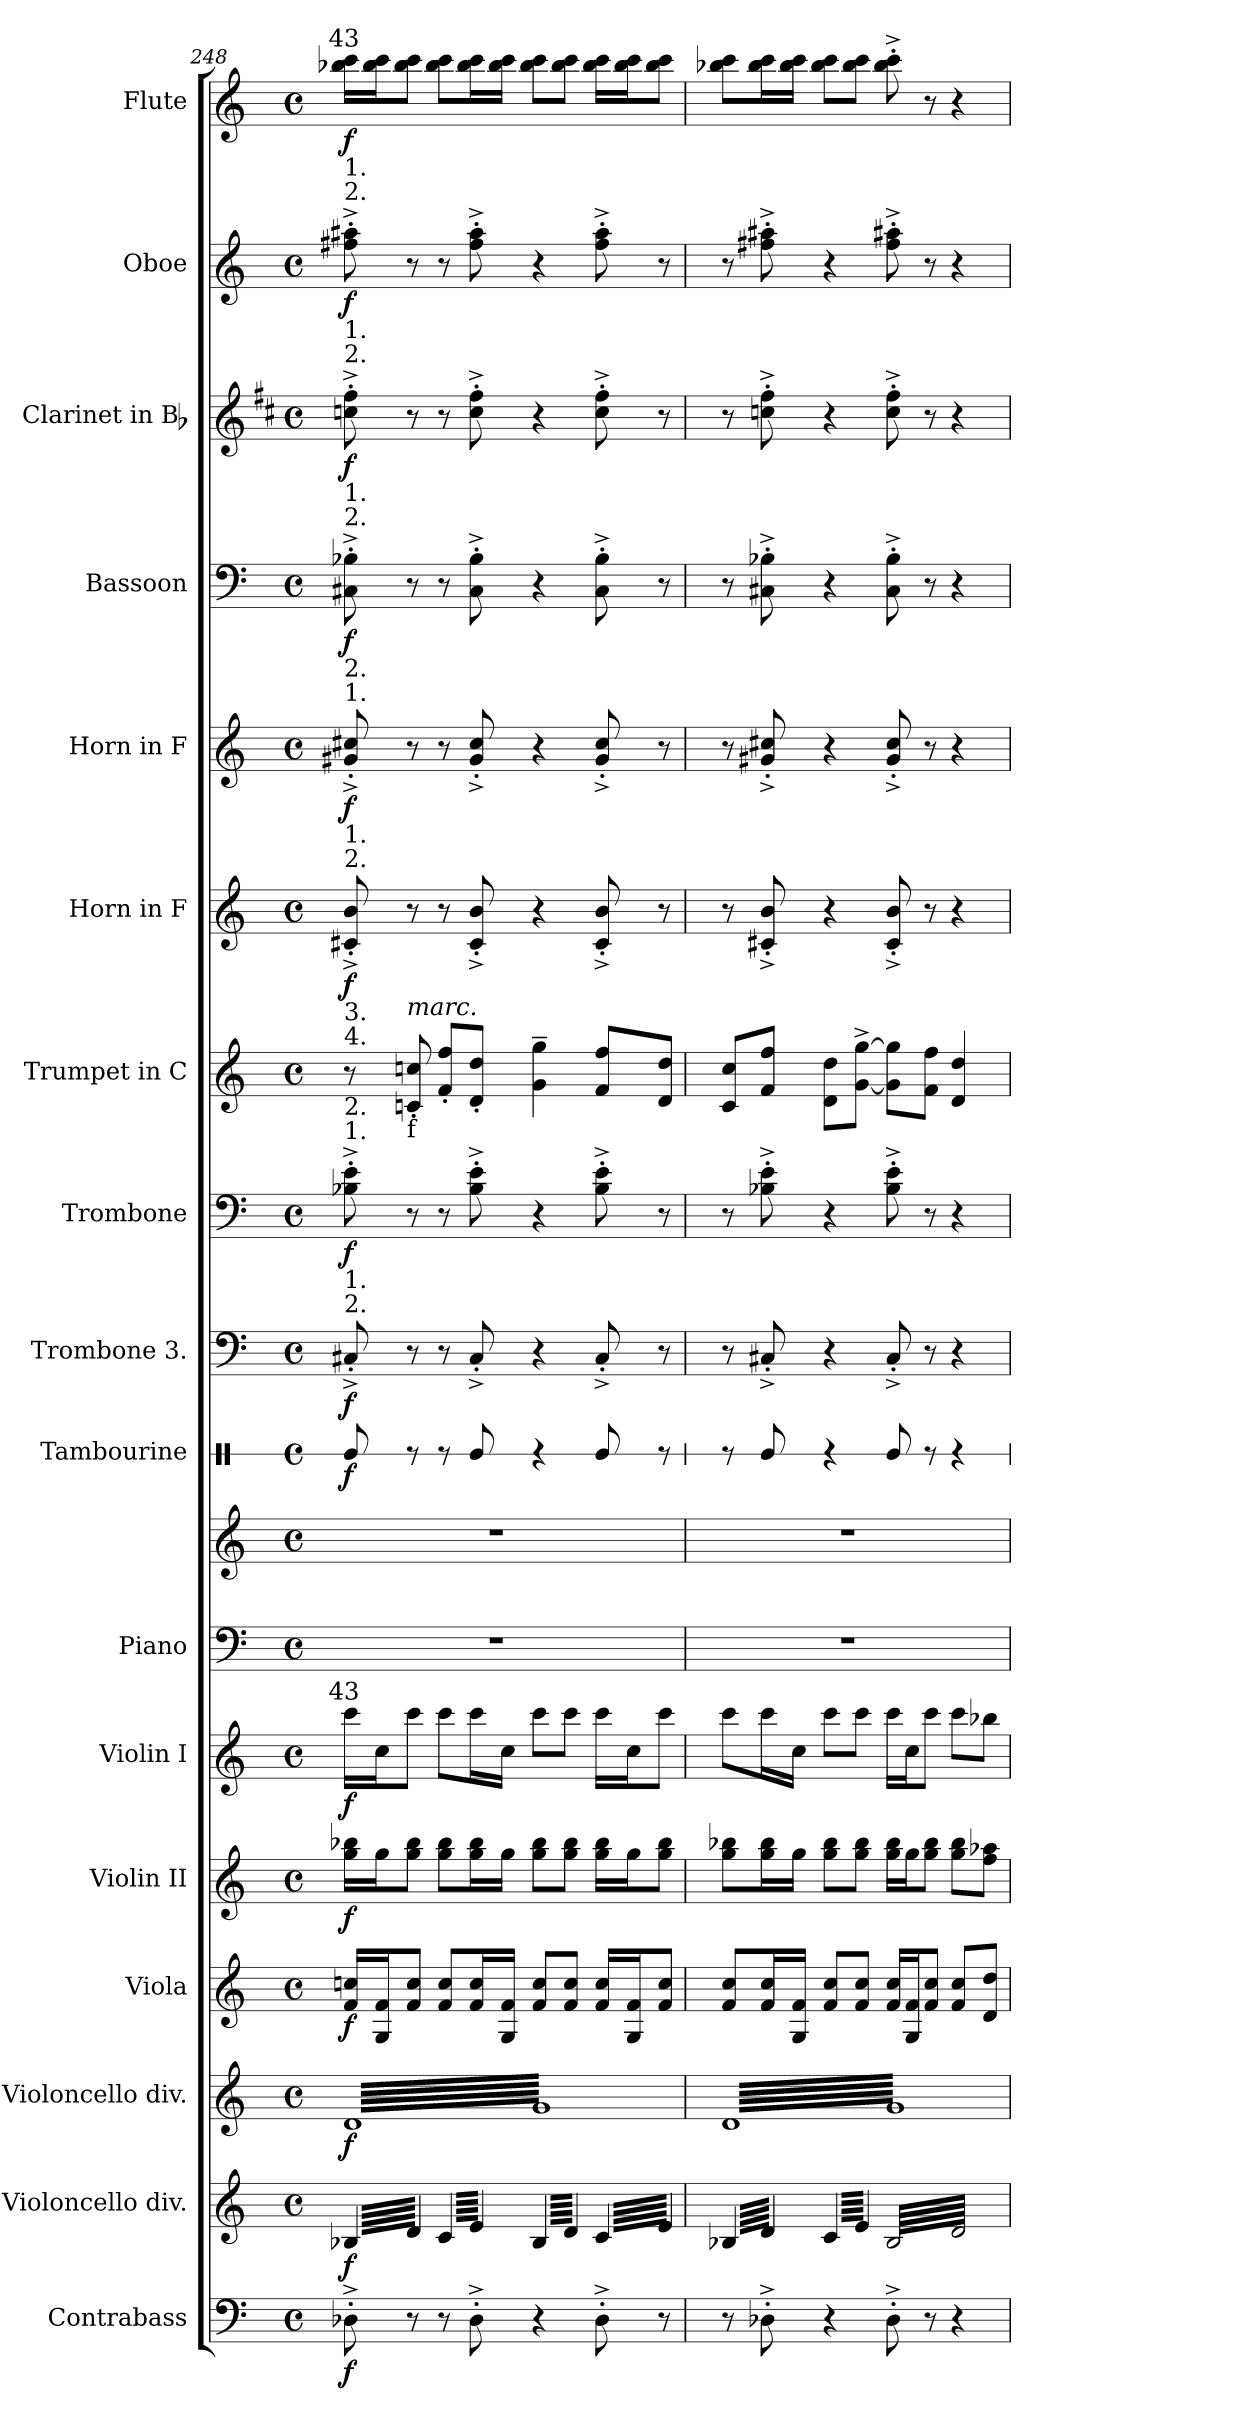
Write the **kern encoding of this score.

**kern	**dynam	**kern	**dynam	**kern	**dynam	**kern	**dynam	**kern	**dynam	**kern	**dynam	**kern	**kern	**kern	**dynam	**kern	**dynam	**kern	**dynam	**kern	**kern	**dynam	**kern	**dynam	**kern	**dynam	**kern	**dynam	**kern	**dynam	**kern	**dynam
*part17	*part17	*part16	*part16	*part15	*part15	*part14	*part14	*part13	*part13	*part12	*part12	*part11	*part11	*part10	*part10	*part9	*part9	*part8	*part8	*part7	*part6	*part6	*part5	*part5	*part4	*part4	*part3	*part3	*part2	*part2	*part1	*part1
*staff18	*staff18	*staff17	*staff17	*staff16	*staff16	*staff15	*staff15	*staff14	*staff14	*staff13	*staff13	*staff12	*staff11	*staff10	*staff10	*staff9	*staff9	*staff8	*staff8	*staff7	*staff6	*staff6	*staff5	*staff5	*staff4	*staff4	*staff3	*staff3	*staff2	*staff2	*staff1	*staff1
*I"Contrabass	*	*I"Violoncello div.	*	*I"Violoncello div.	*	*I"Viola	*	*I"Violin II	*	*I"Violin I	*	*I"Piano	*	*I"Tambourine	*	*I"Trombone 3.	*	*I"Trombone	*	*I"Trumpet in C	*I"Horn in F	*	*I"Horn in F	*	*I"Bassoon	*	*I"Clarinet in Bb	*	*I"Oboe	*	*I"Flute	*
*I'Cb.	*	*I'Vc.	*	*I'Vc.	*	*I'Vla.	*	*I'Vln. II	*	*I'Vln. I	*	*I'Pno.	*	*I'Tamb.	*	*I'Tbn.	*	*I'Tbn.	*	*	*I'Hn.	*	*I'Hn.	*	*I'Bsn.	*	*I'Cl.	*	*I'Ob.	*	*I'Fl.	*
!!LO:PB:g=z
*	*	*	*	*	*	*	*	*	*	*	*	*	*	*stria1	*	*	*	*	*	*	*	*	*	*	*	*	*	*	*	*	*	*
*clefF4	*	*clefG2	*	*clefG2	*	*clefG2	*	*clefG2	*	*clefG2	*	*clefF4	*clefG2	*clefX	*	*clefF4	*	*clefF4	*	*clefG2	*clefG2	*	*clefG2	*	*clefF4	*	*clefG2	*	*clefG2	*	*clefG2	*
*ITrd7c12	*	*	*	*	*	*	*	*	*	*	*	*	*	*	*	*	*	*	*	*	*ITrd4c7	*	*ITrd4c7	*	*	*	*ITrd1c2	*	*	*	*	*
*k[]	*	*k[]	*	*k[]	*	*k[]	*	*k[]	*	*k[]	*	*k[]	*k[]	*k[]	*	*k[]	*	*k[]	*	*k[]	*k[b-]	*	*k[b-]	*	*k[]	*	*k[]	*	*k[]	*	*k[]	*
*C:	*	*C:	*	*C:	*	*C:	*	*C:	*	*C:	*	*C:	*C:	*C:	*	*C:	*	*C:	*	*C:	*F:	*	*F:	*	*C:	*	*C:	*	*C:	*	*C:	*
*M4/4	*	*M4/4	*	*M4/4	*	*M4/4	*	*M4/4	*	*M4/4	*	*M4/4	*M4/4	*M4/4	*	*M4/4	*	*M4/4	*	*M4/4	*M4/4	*	*M4/4	*	*M4/4	*	*M4/4	*	*M4/4	*	*M4/4	*
*met(c)	*	*met(c)	*	*met(c)	*	*met(c)	*	*met(c)	*	*met(c)	*	*met(c)	*met(c)	*met(c)	*	*met(c)	*	*met(c)	*	*met(c)	*met(c)	*	*met(c)	*	*met(c)	*	*met(c)	*	*met(c)	*	*met(c)	*
*MM130	*	*MM130	*	*MM130	*	*MM130	*	*MM130	*	*MM130	*	*MM130	*MM130	*MM130	*	*MM130	*	*MM130	*	*MM130	*MM130	*	*MM130	*	*MM130	*	*MM130	*	*MM130	*	*MM130	*
=248	=248	=248	=248	=248	=248	=248	=248	=248	=248	=248	=248	=248	=248	=248	=248	=248	=248	=248	=248	=248	=248	=248	=248	=248	=248	=248	=248	=248	=248	=248	=248	=248
!	!	!	!	!	!	!	!	!	!	!	!	!	!	!	!	!	!	!	!	!	!	!	!	!	!	!	!	!	!	!	!LO:TX:b:t=1.	!
!	!	!	!	!	!	!	!	!	!	!	!	!	!	!	!	!	!	!	!	!	!	!	!	!	!	!	!	!	!	!	!LO:TX:b:t=2.	!
!	!	!	!	!	!	!	!	!	!	!	!	!	!	!	!	!	!	!	!	!	!	!	!	!	!	!	!	!	!	!	!LO:TX:a:cj:t=43	!
!	!	!	!	!	!	!	!	!	!	!	!	!	!	!	!	!	!	!	!	!	!	!	!	!	!	!	!	!	!LO:TX:b:t=1.	!	!	!
!	!	!	!	!	!	!	!	!	!	!	!	!	!	!	!	!	!	!	!	!	!	!	!	!	!	!	!	!	!LO:TX:b:t=2.	!	!	!
!	!	!	!	!	!	!	!	!	!	!	!	!	!	!	!	!	!	!	!	!	!	!	!	!	!	!	!LO:TX:b:t=1.	!	!	!	!	!
!	!	!	!	!	!	!	!	!	!	!	!	!	!	!	!	!	!	!	!	!	!	!	!	!	!	!	!LO:TX:b:t=2.	!	!	!	!	!
!	!	!	!	!	!	!	!	!	!	!	!	!	!	!	!	!	!	!	!	!	!	!	!	!	!LO:TX:b:t=2.	!	!	!	!	!	!	!
!	!	!	!	!	!	!	!	!	!	!	!	!	!	!	!	!	!	!	!	!	!	!	!	!	!LO:TX:b:t=1.	!	!	!	!	!	!	!
!	!	!	!	!	!	!	!	!	!	!	!	!	!	!	!	!	!	!	!	!	!	!	!LO:TX:b:t=1.	!	!	!	!	!	!	!	!	!
!	!	!	!	!	!	!	!	!	!	!	!	!	!	!	!	!	!	!	!	!	!	!	!LO:TX:b:t=2.	!	!	!	!	!	!	!	!	!
!	!	!	!	!	!	!	!	!	!	!	!	!	!	!	!	!	!	!	!	!	!LO:TX:b:t=3.	!	!	!	!	!	!	!	!	!	!	!
!	!	!	!	!	!	!	!	!	!	!	!	!	!	!	!	!	!	!	!	!	!LO:TX:b:t=4.	!	!	!	!	!	!	!	!	!	!	!
!	!	!	!	!	!	!	!	!	!	!	!	!	!	!	!	!	!	!	!	!LO:TX:b:t=2.	!	!	!	!	!	!	!	!	!	!	!	!
!	!	!	!	!	!	!	!	!	!	!	!	!	!	!	!	!	!	!	!	!LO:TX:b:t=1.	!	!	!	!	!	!	!	!	!	!	!	!
!	!	!	!	!	!	!	!	!	!	!	!	!	!	!	!	!	!	!LO:TX:b:t=1.	!	!	!	!	!	!	!	!	!	!	!	!	!	!
!	!	!	!	!	!	!	!	!	!	!	!	!	!	!	!	!	!	!LO:TX:b:t=2.	!	!	!	!	!	!	!	!	!	!	!	!	!	!
!	!	!	!	!	!	!	!	!	!	!LO:TX:a:cj:t=43	!	!	!	!	!	!	!	!	!	!	!	!	!	!	!	!	!	!	!	!	!	!
*	*	*tremolo	*	*	*	*	*	*	*	*	*	*	*	*	*	*	*	*	*	*	*	*	*	*	*	*	*	*	*	*	*	*
*	*	*	*	*tremolo	*	*	*	*	*	*	*	*	*	*	*	*	*	*	*	*	*	*	*	*	*	*	*	*	*	*	*	*
8DD-X'^i\	f	(64B-Xi/LLLL	f	(64diLLLL	f	16fi/ 16ccniLL	f	16ggi\ 16bb-XiLL	f	16ccci\LL	f	1r	1r	8Rei/	f	8C#X'^i/	f	8B-Xi\'^ 8ei'^	f	8r	8F#Xi/'^ 8ei'^	f	8c#Xi/'^ 8f#Xi'^	f	8C#Xi\'^ 8B-Xi'^	f	8b-Xi\'^ 8eei'^	f	8ff#Xi\'^ 8aa#Xi'^	f	16bb-Xi\ 16ccciLL	f
.	.	64di/)	.	64gi)	.	.	.	.	.	.	.	.	.	.	.	.	.	.	.	.	.	.	.	.	.	.	.	.	.	.	.	.
.	.	64B-Xi/	.	64di	.	.	.	.	.	.	.	.	.	.	.	.	.	.	.	.	.	.	.	.	.	.	.	.	.	.	.	.
.	.	64di/)	.	64gi)	.	.	.	.	.	.	.	.	.	.	.	.	.	.	.	.	.	.	.	.	.	.	.	.	.	.	.	.
.	.	64B-Xi/	.	64di	.	16Gi/ 16fiJ	.	16ggi\J	.	16cci\J	.	.	.	.	.	.	.	.	.	.	.	.	.	.	.	.	.	.	.	.	16bb-i\ 16ccciJ	.
.	.	64di/)	.	64gi)	.	.	.	.	.	.	.	.	.	.	.	.	.	.	.	.	.	.	.	.	.	.	.	.	.	.	.	.
.	.	64B-Xi/	.	64di	.	.	.	.	.	.	.	.	.	.	.	.	.	.	.	.	.	.	.	.	.	.	.	.	.	.	.	.
.	.	64di/)	.	64gi)	.	.	.	.	.	.	.	.	.	.	.	.	.	.	.	.	.	.	.	.	.	.	.	.	.	.	.	.
!	!	!	!	!	!	!	!	!	!	!	!	!	!	!	!	!	!	!	!	!LO:TX:b:t=f	!	!	!	!	!	!	!	!	!	!	!	!
!	!	!	!	!	!	!	!	!	!	!	!	!	!	!	!	!	!	!	!	!LO:TX:i:t=marc.	!	!	!	!	!	!	!	!	!	!	!	!
8r	.	64B-Xi/	.	64di	.	8fi/ 8cciJ	.	8ggi\ 8bb-iJ	.	8ccci\J	.	.	.	8r	.	8r	.	8r	.	8cni/' 8ccni'	8r	.	8r	.	8r	.	8r	.	8r	.	8bb-i\ 8ccciJ	.
.	.	64di/)	.	64gi)	.	.	.	.	.	.	.	.	.	.	.	.	.	.	.	.	.	.	.	.	.	.	.	.	.	.	.	.
.	.	64B-Xi/	.	64di	.	.	.	.	.	.	.	.	.	.	.	.	.	.	.	.	.	.	.	.	.	.	.	.	.	.	.	.
.	.	64di/)	.	64gi)	.	.	.	.	.	.	.	.	.	.	.	.	.	.	.	.	.	.	.	.	.	.	.	.	.	.	.	.
.	.	64B-Xi/	.	64di	.	.	.	.	.	.	.	.	.	.	.	.	.	.	.	.	.	.	.	.	.	.	.	.	.	.	.	.
.	.	64di/)	.	64gi)	.	.	.	.	.	.	.	.	.	.	.	.	.	.	.	.	.	.	.	.	.	.	.	.	.	.	.	.
.	.	64B-Xi/	.	64di	.	.	.	.	.	.	.	.	.	.	.	.	.	.	.	.	.	.	.	.	.	.	.	.	.	.	.	.
.	.	64di/)JJJJ	.	64gi)	.	.	.	.	.	.	.	.	.	.	.	.	.	.	.	.	.	.	.	.	.	.	.	.	.	.	.	.
8r	.	(64ci/LLLL	.	64di	.	8fi/ 8cciL	.	8ggi\ 8bb-iL	.	8ccci\L	.	.	.	8r	.	8r	.	8r	.	8fi/' 8ffi'L	8r	.	8r	.	8r	.	8r	.	8r	.	8bb-i\ 8ccciL	.
.	.	64ei/)	.	64gi)	.	.	.	.	.	.	.	.	.	.	.	.	.	.	.	.	.	.	.	.	.	.	.	.	.	.	.	.
.	.	64ci/	.	64di	.	.	.	.	.	.	.	.	.	.	.	.	.	.	.	.	.	.	.	.	.	.	.	.	.	.	.	.
.	.	64ei/)	.	64gi)	.	.	.	.	.	.	.	.	.	.	.	.	.	.	.	.	.	.	.	.	.	.	.	.	.	.	.	.
.	.	64ci/	.	64di	.	.	.	.	.	.	.	.	.	.	.	.	.	.	.	.	.	.	.	.	.	.	.	.	.	.	.	.
.	.	64ei/)	.	64gi)	.	.	.	.	.	.	.	.	.	.	.	.	.	.	.	.	.	.	.	.	.	.	.	.	.	.	.	.
.	.	64ci/	.	64di	.	.	.	.	.	.	.	.	.	.	.	.	.	.	.	.	.	.	.	.	.	.	.	.	.	.	.	.
.	.	64ei/)	.	64gi)	.	.	.	.	.	.	.	.	.	.	.	.	.	.	.	.	.	.	.	.	.	.	.	.	.	.	.	.
8DD-'^i\	.	64ci/	.	64di	.	16fi/ 16cciL	.	16ggi\ 16bb-iL	.	16ccci\L	.	.	.	8Rei/	.	8C#'^i/	.	8B-i\'^ 8ei'^	.	8di/' 8ddi'J	8F#i/'^ 8ei'^	.	8c#i/'^ 8f#i'^	.	8C#i\'^ 8B-i'^	.	8b-i\'^ 8eei'^	.	8ff#i\'^ 8aa#i'^	.	16bb-i\ 16ccciL	.
.	.	64ei/)	.	64gi)	.	.	.	.	.	.	.	.	.	.	.	.	.	.	.	.	.	.	.	.	.	.	.	.	.	.	.	.
.	.	64ci/	.	64di	.	.	.	.	.	.	.	.	.	.	.	.	.	.	.	.	.	.	.	.	.	.	.	.	.	.	.	.
.	.	64ei/)	.	64gi)	.	.	.	.	.	.	.	.	.	.	.	.	.	.	.	.	.	.	.	.	.	.	.	.	.	.	.	.
.	.	64ci/	.	64di	.	16Gi/ 16fiJJ	.	16ggi\JJ	.	16cci\JJ	.	.	.	.	.	.	.	.	.	.	.	.	.	.	.	.	.	.	.	.	16bb-i\ 16ccciJJ	.
.	.	64ei/)	.	64gi)	.	.	.	.	.	.	.	.	.	.	.	.	.	.	.	.	.	.	.	.	.	.	.	.	.	.	.	.
.	.	64ci/	.	64di	.	.	.	.	.	.	.	.	.	.	.	.	.	.	.	.	.	.	.	.	.	.	.	.	.	.	.	.
.	.	64ei/)JJJJ	.	64gi)	.	.	.	.	.	.	.	.	.	.	.	.	.	.	.	.	.	.	.	.	.	.	.	.	.	.	.	.
4r	.	(64B-i/LLLL	.	64di	.	8fi/ 8cciL	.	8ggi\ 8bb-iL	.	8ccci\L	.	.	.	4r	.	4r	.	4r	.	4gi\~ 4ggi~	4r	.	4r	.	4r	.	4r	.	4r	.	8bb-i\ 8ccciL	.
.	.	64di/)	.	64gi)	.	.	.	.	.	.	.	.	.	.	.	.	.	.	.	.	.	.	.	.	.	.	.	.	.	.	.	.
.	.	64B-i/	.	64di	.	.	.	.	.	.	.	.	.	.	.	.	.	.	.	.	.	.	.	.	.	.	.	.	.	.	.	.
.	.	64di/)	.	64gi)	.	.	.	.	.	.	.	.	.	.	.	.	.	.	.	.	.	.	.	.	.	.	.	.	.	.	.	.
.	.	64B-i/	.	64di	.	.	.	.	.	.	.	.	.	.	.	.	.	.	.	.	.	.	.	.	.	.	.	.	.	.	.	.
.	.	64di/)	.	64gi)	.	.	.	.	.	.	.	.	.	.	.	.	.	.	.	.	.	.	.	.	.	.	.	.	.	.	.	.
.	.	64B-i/	.	64di	.	.	.	.	.	.	.	.	.	.	.	.	.	.	.	.	.	.	.	.	.	.	.	.	.	.	.	.
.	.	64di/)	.	64gi)	.	.	.	.	.	.	.	.	.	.	.	.	.	.	.	.	.	.	.	.	.	.	.	.	.	.	.	.
.	.	64B-i/	.	64di	.	8fi/ 8cciJ	.	8ggi\ 8bb-iJ	.	8ccci\J	.	.	.	.	.	.	.	.	.	.	.	.	.	.	.	.	.	.	.	.	8bb-i\ 8ccciJ	.
.	.	64di/)	.	64gi)	.	.	.	.	.	.	.	.	.	.	.	.	.	.	.	.	.	.	.	.	.	.	.	.	.	.	.	.
.	.	64B-i/	.	64di	.	.	.	.	.	.	.	.	.	.	.	.	.	.	.	.	.	.	.	.	.	.	.	.	.	.	.	.
.	.	64di/)	.	64gi)	.	.	.	.	.	.	.	.	.	.	.	.	.	.	.	.	.	.	.	.	.	.	.	.	.	.	.	.
.	.	64B-i/	.	64di	.	.	.	.	.	.	.	.	.	.	.	.	.	.	.	.	.	.	.	.	.	.	.	.	.	.	.	.
.	.	64di/)	.	64gi)	.	.	.	.	.	.	.	.	.	.	.	.	.	.	.	.	.	.	.	.	.	.	.	.	.	.	.	.
.	.	64B-i/	.	64di	.	.	.	.	.	.	.	.	.	.	.	.	.	.	.	.	.	.	.	.	.	.	.	.	.	.	.	.
.	.	64di/)JJJJ	.	64gi)	.	.	.	.	.	.	.	.	.	.	.	.	.	.	.	.	.	.	.	.	.	.	.	.	.	.	.	.
8DD-'^i\	.	(64ci/LLLL	.	64di	.	16fi/ 16cciLL	.	16ggi\ 16bb-iLL	.	16ccci\LL	.	.	.	8Rei/	.	8C#'^i/	.	8B-i\'^ 8ei'^	.	8fi/ 8ffiL	8F#i/'^ 8ei'^	.	8c#i/'^ 8f#i'^	.	8C#i\'^ 8B-i'^	.	8b-i\'^ 8eei'^	.	8ff#i\'^ 8aa#i'^	.	16bb-i\ 16ccciLL	.
.	.	64ei/)	.	64gi)	.	.	.	.	.	.	.	.	.	.	.	.	.	.	.	.	.	.	.	.	.	.	.	.	.	.	.	.
.	.	64ci/	.	64di	.	.	.	.	.	.	.	.	.	.	.	.	.	.	.	.	.	.	.	.	.	.	.	.	.	.	.	.
.	.	64ei/)	.	64gi)	.	.	.	.	.	.	.	.	.	.	.	.	.	.	.	.	.	.	.	.	.	.	.	.	.	.	.	.
.	.	64ci/	.	64di	.	16Gi/ 16fiJ	.	16ggi\J	.	16cci\J	.	.	.	.	.	.	.	.	.	.	.	.	.	.	.	.	.	.	.	.	16bb-i\ 16ccciJ	.
.	.	64ei/)	.	64gi)	.	.	.	.	.	.	.	.	.	.	.	.	.	.	.	.	.	.	.	.	.	.	.	.	.	.	.	.
.	.	64ci/	.	64di	.	.	.	.	.	.	.	.	.	.	.	.	.	.	.	.	.	.	.	.	.	.	.	.	.	.	.	.
.	.	64ei/)	.	64gi)	.	.	.	.	.	.	.	.	.	.	.	.	.	.	.	.	.	.	.	.	.	.	.	.	.	.	.	.
8r	.	64ci/	.	64di	.	8fi/ 8cciJ	.	8ggi\ 8bb-iJ	.	8ccci\J	.	.	.	8r	.	8r	.	8r	.	8di/ 8ddiJ	8r	.	8r	.	8r	.	8r	.	8r	.	8bb-i\ 8ccciJ	.
.	.	64ei/)	.	64gi)	.	.	.	.	.	.	.	.	.	.	.	.	.	.	.	.	.	.	.	.	.	.	.	.	.	.	.	.
.	.	64ci/	.	64di	.	.	.	.	.	.	.	.	.	.	.	.	.	.	.	.	.	.	.	.	.	.	.	.	.	.	.	.
.	.	64ei/)	.	64gi)	.	.	.	.	.	.	.	.	.	.	.	.	.	.	.	.	.	.	.	.	.	.	.	.	.	.	.	.
.	.	64ci/	.	64di	.	.	.	.	.	.	.	.	.	.	.	.	.	.	.	.	.	.	.	.	.	.	.	.	.	.	.	.
.	.	64ei/)	.	64gi)	.	.	.	.	.	.	.	.	.	.	.	.	.	.	.	.	.	.	.	.	.	.	.	.	.	.	.	.
.	.	64ci/	.	64di	.	.	.	.	.	.	.	.	.	.	.	.	.	.	.	.	.	.	.	.	.	.	.	.	.	.	.	.
.	.	64ei/)JJJJ	.	64gi)JJJJ	.	.	.	.	.	.	.	.	.	.	.	.	.	.	.	.	.	.	.	.	.	.	.	.	.	.	.	.
=249	=249	=249	=249	=249	=249	=249	=249	=249	=249	=249	=249	=249	=249	=249	=249	=249	=249	=249	=249	=249	=249	=249	=249	=249	=249	=249	=249	=249	=249	=249	=249	=249
8r	.	(64B-Xi/LLLL	.	(64diLLLL	.	8fi/ 8cciL	.	8ggi\ 8bb-XiL	.	8ccci\L	.	1r	1r	8r	.	8r	.	8r	.	8ci/ 8cciL	8r	.	8r	.	8r	.	8r	.	8r	.	8bb-Xi\ 8ccciL	.
.	.	64di/)	.	64gi)	.	.	.	.	.	.	.	.	.	.	.	.	.	.	.	.	.	.	.	.	.	.	.	.	.	.	.	.
.	.	64B-Xi/	.	64di	.	.	.	.	.	.	.	.	.	.	.	.	.	.	.	.	.	.	.	.	.	.	.	.	.	.	.	.
.	.	64di/)	.	64gi)	.	.	.	.	.	.	.	.	.	.	.	.	.	.	.	.	.	.	.	.	.	.	.	.	.	.	.	.
.	.	64B-Xi/	.	64di	.	.	.	.	.	.	.	.	.	.	.	.	.	.	.	.	.	.	.	.	.	.	.	.	.	.	.	.
.	.	64di/)	.	64gi)	.	.	.	.	.	.	.	.	.	.	.	.	.	.	.	.	.	.	.	.	.	.	.	.	.	.	.	.
.	.	64B-Xi/	.	64di	.	.	.	.	.	.	.	.	.	.	.	.	.	.	.	.	.	.	.	.	.	.	.	.	.	.	.	.
.	.	64di/)	.	64gi)	.	.	.	.	.	.	.	.	.	.	.	.	.	.	.	.	.	.	.	.	.	.	.	.	.	.	.	.
8DD-X'^i\	.	64B-Xi/	.	64di	.	16fi/ 16cciL	.	16ggi\ 16bb-iL	.	16ccci\L	.	.	.	8Rei/	.	8C#X'^i/	.	8B-Xi\'^ 8ei'^	.	8fi/ 8ffiJ	8F#Xi/'^ 8ei'^	.	8c#Xi/'^ 8f#Xi'^	.	8C#Xi\'^ 8B-Xi'^	.	8b-Xi\'^ 8eei'^	.	8ff#Xi\'^ 8aa#Xi'^	.	16bb-i\ 16ccciL	.
.	.	64di/)	.	64gi)	.	.	.	.	.	.	.	.	.	.	.	.	.	.	.	.	.	.	.	.	.	.	.	.	.	.	.	.
.	.	64B-Xi/	.	64di	.	.	.	.	.	.	.	.	.	.	.	.	.	.	.	.	.	.	.	.	.	.	.	.	.	.	.	.
.	.	64di/)	.	64gi)	.	.	.	.	.	.	.	.	.	.	.	.	.	.	.	.	.	.	.	.	.	.	.	.	.	.	.	.
.	.	64B-Xi/	.	64di	.	16Gi/ 16fiJJ	.	16ggi\JJ	.	16cci\JJ	.	.	.	.	.	.	.	.	.	.	.	.	.	.	.	.	.	.	.	.	16bb-i\ 16ccciJJ	.
.	.	64di/)	.	64gi)	.	.	.	.	.	.	.	.	.	.	.	.	.	.	.	.	.	.	.	.	.	.	.	.	.	.	.	.
.	.	64B-Xi/	.	64di	.	.	.	.	.	.	.	.	.	.	.	.	.	.	.	.	.	.	.	.	.	.	.	.	.	.	.	.
.	.	64di/)JJJJ	.	64gi)	.	.	.	.	.	.	.	.	.	.	.	.	.	.	.	.	.	.	.	.	.	.	.	.	.	.	.	.
4r	.	(64ci/LLLL	.	64di	.	8fi/ 8cciL	.	8ggi\ 8bb-iL	.	8ccci\L	.	.	.	4r	.	4r	.	4r	.	8di\ 8ddiL	4r	.	4r	.	4r	.	4r	.	4r	.	8bb-i\ 8ccciL	.
.	.	64ei/)	.	64gi)	.	.	.	.	.	.	.	.	.	.	.	.	.	.	.	.	.	.	.	.	.	.	.	.	.	.	.	.
.	.	64ci/	.	64di	.	.	.	.	.	.	.	.	.	.	.	.	.	.	.	.	.	.	.	.	.	.	.	.	.	.	.	.
.	.	64ei/)	.	64gi)	.	.	.	.	.	.	.	.	.	.	.	.	.	.	.	.	.	.	.	.	.	.	.	.	.	.	.	.
.	.	64ci/	.	64di	.	.	.	.	.	.	.	.	.	.	.	.	.	.	.	.	.	.	.	.	.	.	.	.	.	.	.	.
.	.	64ei/)	.	64gi)	.	.	.	.	.	.	.	.	.	.	.	.	.	.	.	.	.	.	.	.	.	.	.	.	.	.	.	.
.	.	64ci/	.	64di	.	.	.	.	.	.	.	.	.	.	.	.	.	.	.	.	.	.	.	.	.	.	.	.	.	.	.	.
.	.	64ei/)	.	64gi)	.	.	.	.	.	.	.	.	.	.	.	.	.	.	.	.	.	.	.	.	.	.	.	.	.	.	.	.
.	.	64ci/	.	64di	.	8fi/ 8cciJ	.	8ggi\ 8bb-iJ	.	8ccci\J	.	.	.	.	.	.	.	.	.	[<8gi\^ [>8ggi^J	.	.	.	.	.	.	.	.	.	.	8bb-i\ 8ccciJ	.
.	.	64ei/)	.	64gi)	.	.	.	.	.	.	.	.	.	.	.	.	.	.	.	.	.	.	.	.	.	.	.	.	.	.	.	.
.	.	64ci/	.	64di	.	.	.	.	.	.	.	.	.	.	.	.	.	.	.	.	.	.	.	.	.	.	.	.	.	.	.	.
.	.	64ei/)	.	64gi)	.	.	.	.	.	.	.	.	.	.	.	.	.	.	.	.	.	.	.	.	.	.	.	.	.	.	.	.
.	.	64ci/	.	64di	.	.	.	.	.	.	.	.	.	.	.	.	.	.	.	.	.	.	.	.	.	.	.	.	.	.	.	.
.	.	64ei/)	.	64gi)	.	.	.	.	.	.	.	.	.	.	.	.	.	.	.	.	.	.	.	.	.	.	.	.	.	.	.	.
.	.	64ci/	.	64di	.	.	.	.	.	.	.	.	.	.	.	.	.	.	.	.	.	.	.	.	.	.	.	.	.	.	.	.
.	.	64ei/)JJJJ	.	64gi)	.	.	.	.	.	.	.	.	.	.	.	.	.	.	.	.	.	.	.	.	.	.	.	.	.	.	.	.
8DD-'^i\	.	(64B-i/LLLL	.	64di	.	16fi/ 16cciLL	.	16ggi\ 16bb-iLL	.	16ccci\LL	.	.	.	8Rei/	.	8C#'^i/	.	8B-i\'^ 8ei'^	.	8gi\] 8ggi]L	8F#i/'^ 8ei'^	.	8c#i/'^ 8f#i'^	.	8C#i\'^ 8B-i'^	.	8b-i\'^ 8eei'^	.	8ff#i\'^ 8aa#Xi'^	.	8bb-i\'^ 8ccci'^	.
.	.	64di/)	.	64gi)	.	.	.	.	.	.	.	.	.	.	.	.	.	.	.	.	.	.	.	.	.	.	.	.	.	.	.	.
.	.	64B-i/	.	64di	.	.	.	.	.	.	.	.	.	.	.	.	.	.	.	.	.	.	.	.	.	.	.	.	.	.	.	.
.	.	64di/)	.	64gi)	.	.	.	.	.	.	.	.	.	.	.	.	.	.	.	.	.	.	.	.	.	.	.	.	.	.	.	.
.	.	64B-i/	.	64di	.	16Gi/ 16fiJ	.	16ggi\J	.	16cci\J	.	.	.	.	.	.	.	.	.	.	.	.	.	.	.	.	.	.	.	.	.	.
.	.	64di/)	.	64gi)	.	.	.	.	.	.	.	.	.	.	.	.	.	.	.	.	.	.	.	.	.	.	.	.	.	.	.	.
.	.	64B-i/	.	64di	.	.	.	.	.	.	.	.	.	.	.	.	.	.	.	.	.	.	.	.	.	.	.	.	.	.	.	.
.	.	64di/)	.	64gi)	.	.	.	.	.	.	.	.	.	.	.	.	.	.	.	.	.	.	.	.	.	.	.	.	.	.	.	.
8r	.	64B-i/	.	64di	.	8fi/ 8cciJ	.	8ggi\ 8bb-iJ	.	8ccci\J	.	.	.	8r	.	8r	.	8r	.	8fi\ 8ffiJ	8r	.	8r	.	8r	.	8r	.	8r	.	8r	.
.	.	64di/)	.	64gi)	.	.	.	.	.	.	.	.	.	.	.	.	.	.	.	.	.	.	.	.	.	.	.	.	.	.	.	.
.	.	64B-i/	.	64di	.	.	.	.	.	.	.	.	.	.	.	.	.	.	.	.	.	.	.	.	.	.	.	.	.	.	.	.
.	.	64di/)	.	64gi)	.	.	.	.	.	.	.	.	.	.	.	.	.	.	.	.	.	.	.	.	.	.	.	.	.	.	.	.
.	.	64B-i/	.	64di	.	.	.	.	.	.	.	.	.	.	.	.	.	.	.	.	.	.	.	.	.	.	.	.	.	.	.	.
.	.	64di/)	.	64gi)	.	.	.	.	.	.	.	.	.	.	.	.	.	.	.	.	.	.	.	.	.	.	.	.	.	.	.	.
.	.	64B-i/	.	64di	.	.	.	.	.	.	.	.	.	.	.	.	.	.	.	.	.	.	.	.	.	.	.	.	.	.	.	.
.	.	64di/)	.	64gi)	.	.	.	.	.	.	.	.	.	.	.	.	.	.	.	.	.	.	.	.	.	.	.	.	.	.	.	.
4r	.	64B-i/	.	64di	.	8fi/ 8cciL	.	8ggi\ 8bb-iL	.	8ccci\L	.	.	.	4r	.	4r	.	4r	.	4di/ 4ddi	4r	.	4r	.	4r	.	4r	.	4r	.	4r	.
.	.	64di/)	.	64gi)	.	.	.	.	.	.	.	.	.	.	.	.	.	.	.	.	.	.	.	.	.	.	.	.	.	.	.	.
.	.	64B-i/	.	64di	.	.	.	.	.	.	.	.	.	.	.	.	.	.	.	.	.	.	.	.	.	.	.	.	.	.	.	.
.	.	64di/)	.	64gi)	.	.	.	.	.	.	.	.	.	.	.	.	.	.	.	.	.	.	.	.	.	.	.	.	.	.	.	.
.	.	64B-i/	.	64di	.	.	.	.	.	.	.	.	.	.	.	.	.	.	.	.	.	.	.	.	.	.	.	.	.	.	.	.
.	.	64di/)	.	64gi)	.	.	.	.	.	.	.	.	.	.	.	.	.	.	.	.	.	.	.	.	.	.	.	.	.	.	.	.
.	.	64B-i/	.	64di	.	.	.	.	.	.	.	.	.	.	.	.	.	.	.	.	.	.	.	.	.	.	.	.	.	.	.	.
.	.	64di/)	.	64gi)	.	.	.	.	.	.	.	.	.	.	.	.	.	.	.	.	.	.	.	.	.	.	.	.	.	.	.	.
.	.	64B-i/	.	64di	.	8di/ 8ddiJ	.	8ffi\ 8aa-XiJ	.	8bb-Xi\J	.	.	.	.	.	.	.	.	.	.	.	.	.	.	.	.	.	.	.	.	.	.
.	.	64di/)	.	64gi)	.	.	.	.	.	.	.	.	.	.	.	.	.	.	.	.	.	.	.	.	.	.	.	.	.	.	.	.
.	.	64B-i/	.	64di	.	.	.	.	.	.	.	.	.	.	.	.	.	.	.	.	.	.	.	.	.	.	.	.	.	.	.	.
.	.	64di/)	.	64gi)	.	.	.	.	.	.	.	.	.	.	.	.	.	.	.	.	.	.	.	.	.	.	.	.	.	.	.	.
.	.	64B-i/	.	64di	.	.	.	.	.	.	.	.	.	.	.	.	.	.	.	.	.	.	.	.	.	.	.	.	.	.	.	.
.	.	64di/)	.	64gi)	.	.	.	.	.	.	.	.	.	.	.	.	.	.	.	.	.	.	.	.	.	.	.	.	.	.	.	.
.	.	64B-i/	.	64di	.	.	.	.	.	.	.	.	.	.	.	.	.	.	.	.	.	.	.	.	.	.	.	.	.	.	.	.
.	.	64di/)JJJJ	.	64gi)JJJJ	.	.	.	.	.	.	.	.	.	.	.	.	.	.	.	.	.	.	.	.	.	.	.	.	.	.	.	.
*	*	*	*	*Xtremolo	*	*	*	*	*	*	*	*	*	*	*	*	*	*	*	*	*	*	*	*	*	*	*	*	*	*	*	*
*	*	*Xtremolo	*	*	*	*	*	*	*	*	*	*	*	*	*	*	*	*	*	*	*	*	*	*	*	*	*	*	*	*	*	*
.	.	.	.	.	.	.	.	.	.	.	.	.	.	.	.	.	.	.	.	.	.	.	.	.	.	.	.	.	.	.	.	.
.	.	.	.	.	.	.	.	.	.	.	.	.	.	.	.	.	.	.	.	.	.	.	.	.	.	.	.	.	.	.	.	.
.	.	.	.	.	.	.	.	.	.	.	.	.	.	.	.	.	.	.	.	.	.	.	.	.	.	.	.	.	.	.	.	.
.	.	.	.	.	.	.	.	.	.	.	.	.	.	.	.	.	.	.	.	.	.	.	.	.	.	.	.	.	.	.	.	.
.	.	.	.	.	.	.	.	.	.	.	.	.	.	.	.	.	.	.	.	.	.	.	.	.	.	.	.	.	.	.	.	.
.	.	.	.	.	.	.	.	.	.	.	.	.	.	.	.	.	.	.	.	.	.	.	.	.	.	.	.	.	.	.	.	.
.	.	.	.	.	.	.	.	.	.	.	.	.	.	.	.	.	.	.	.	.	.	.	.	.	.	.	.	.	.	.	.	.
.	.	.	.	.	.	.	.	.	.	.	.	.	.	.	.	.	.	.	.	.	.	.	.	.	.	.	.	.	.	.	.	.
.	.	.	.	.	.	.	.	.	.	.	.	.	.	.	.	.	.	.	.	.	.	.	.	.	.	.	.	.	.	.	.	.
.	.	.	.	.	.	.	.	.	.	.	.	.	.	.	.	.	.	.	.	.	.	.	.	.	.	.	.	.	.	.	.	.
.	.	.	.	.	.	.	.	.	.	.	.	.	.	.	.	.	.	.	.	.	.	.	.	.	.	.	.	.	.	.	.	.
.	.	.	.	.	.	.	.	.	.	.	.	.	.	.	.	.	.	.	.	.	.	.	.	.	.	.	.	.	.	.	.	.
.	.	.	.	.	.	.	.	.	.	.	.	.	.	.	.	.	.	.	.	.	.	.	.	.	.	.	.	.	.	.	.	.
.	.	.	.	.	.	.	.	.	.	.	.	.	.	.	.	.	.	.	.	.	.	.	.	.	.	.	.	.	.	.	.	.
.	.	.	.	.	.	.	.	.	.	.	.	.	.	.	.	.	.	.	.	.	.	.	.	.	.	.	.	.	.	.	.	.
.	.	.	.	.	.	.	.	.	.	.	.	.	.	.	.	.	.	.	.	.	.	.	.	.	.	.	.	.	.	.	.	.
.	.	.	.	.	.	.	.	.	.	.	.	.	.	.	.	.	.	.	.	.	.	.	.	.	.	.	.	.	.	.	.	.
.	.	.	.	.	.	.	.	.	.	.	.	.	.	.	.	.	.	.	.	.	.	.	.	.	.	.	.	.	.	.	.	.
.	.	.	.	.	.	.	.	.	.	.	.	.	.	.	.	.	.	.	.	.	.	.	.	.	.	.	.	.	.	.	.	.
.	.	.	.	.	.	.	.	.	.	.	.	.	.	.	.	.	.	.	.	.	.	.	.	.	.	.	.	.	.	.	.	.
.	.	.	.	.	.	.	.	.	.	.	.	.	.	.	.	.	.	.	.	.	.	.	.	.	.	.	.	.	.	.	.	.
.	.	.	.	.	.	.	.	.	.	.	.	.	.	.	.	.	.	.	.	.	.	.	.	.	.	.	.	.	.	.	.	.
.	.	.	.	.	.	.	.	.	.	.	.	.	.	.	.	.	.	.	.	.	.	.	.	.	.	.	.	.	.	.	.	.
.	.	.	.	.	.	.	.	.	.	.	.	.	.	.	.	.	.	.	.	.	.	.	.	.	.	.	.	.	.	.	.	.
.	.	.	.	.	.	.	.	.	.	.	.	.	.	.	.	.	.	.	.	.	.	.	.	.	.	.	.	.	.	.	.	.
.	.	.	.	.	.	.	.	.	.	.	.	.	.	.	.	.	.	.	.	.	.	.	.	.	.	.	.	.	.	.	.	.
.	.	.	.	.	.	.	.	.	.	.	.	.	.	.	.	.	.	.	.	.	.	.	.	.	.	.	.	.	.	.	.	.
.	.	.	.	.	.	.	.	.	.	.	.	.	.	.	.	.	.	.	.	.	.	.	.	.	.	.	.	.	.	.	.	.
.	.	.	.	.	.	.	.	.	.	.	.	.	.	.	.	.	.	.	.	.	.	.	.	.	.	.	.	.	.	.	.	.
.	.	.	.	.	.	.	.	.	.	.	.	.	.	.	.	.	.	.	.	.	.	.	.	.	.	.	.	.	.	.	.	.
.	.	.	.	.	.	.	.	.	.	.	.	.	.	.	.	.	.	.	.	.	.	.	.	.	.	.	.	.	.	.	.	.
.	.	.	.	.	.	.	.	.	.	.	.	.	.	.	.	.	.	.	.	.	.	.	.	.	.	.	.	.	.	.	.	.
=	=	=	=	=	=	=	=	=	=	=	=	=	=	=	=	=	=	=	=	=	=	=	=	=	=	=	=	=	=	=	=	=
*-	*-	*-	*-	*-	*-	*-	*-	*-	*-	*-	*-	*-	*-	*-	*-	*-	*-	*-	*-	*-	*-	*-	*-	*-	*-	*-	*-	*-	*-	*-	*-	*-
